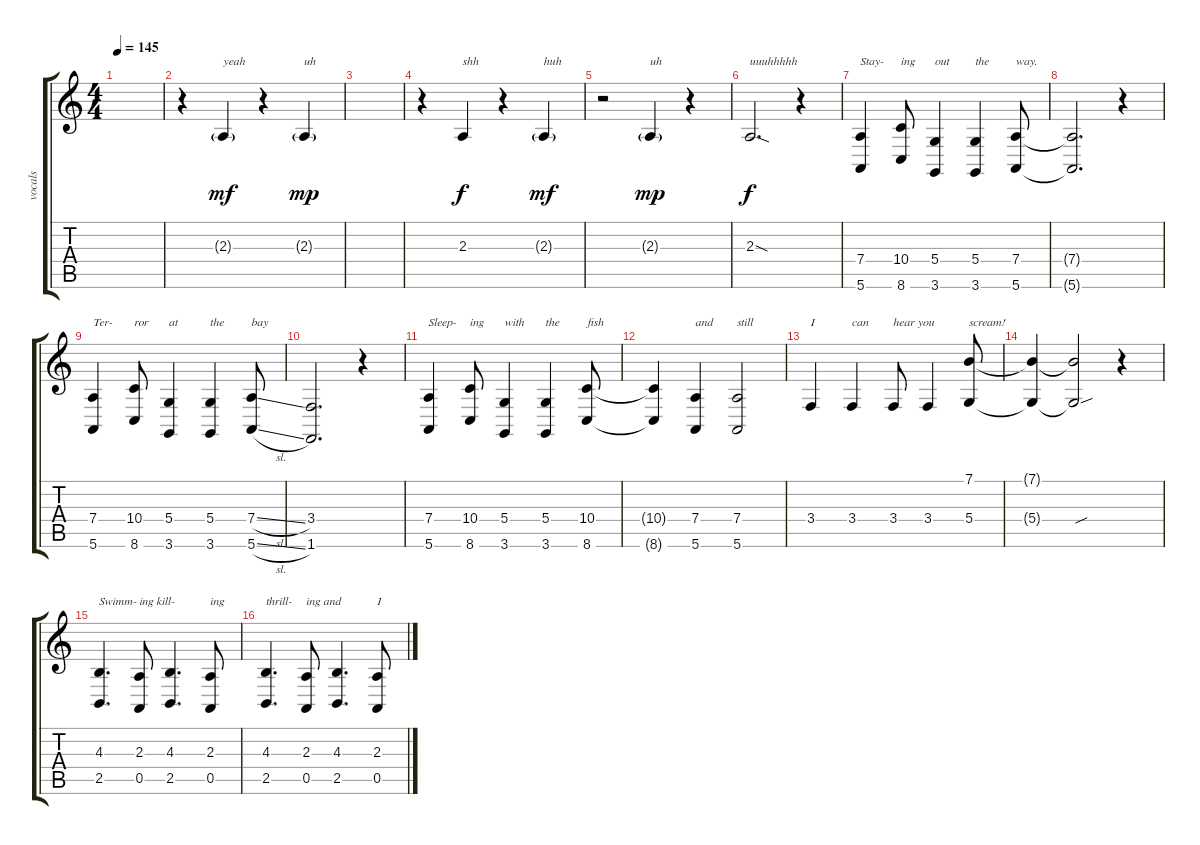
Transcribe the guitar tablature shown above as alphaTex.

\track ("vocals" "vocals") {instrument lead1square}
\staff {score tabs}
\tuning (E4 B3 G3 D3 A2 E2) {hide}
\ts (4 4)
\tempo 145
\clef g2
\ks c
|
r.4 2.3{g}.4{txt "yeah" dy mf} r.4 2.3{g}.4{txt "uh" dy mp} |
|
r.4 2.3.4{txt "shh" dy f} r.4 2.3{g}.4{txt "huh" dy mf} |
r.2 2.3{g}.4{txt "uh" dy mp} r.4 |
2.3{sod}.2{d txt "uuuhhhhh" dy f} r.4 |
(7.4 5.6).4{txt "Stay-"} (10.4 8.6).8{txt "ing"} (5.4 3.6).4{txt "out"} (5.4 3.6).4{txt "the"} (7.4 5.6).8{txt "way."} |
(7.4{t} 5.6{t}).2{d} r.4 |
(7.4 5.6).4{txt "Ter-"} (10.4 8.6).8{txt "ror"} (5.4 3.6).4{txt "at"} (5.4 3.6).4{txt "the"} (7.4{sl} 5.6{sl}).8{txt "bay"} |
(3.4 1.6).2{d} r.4 |
(7.4 5.6).4{txt "Sleep-"} (10.4 8.6).8{txt "ing"} (5.4 3.6).4{txt "with"} (5.4 3.6).4{txt "the"} (10.4 8.6).8{txt "fish"} |
(10.4{t} 8.6{t}).4 (7.4 5.6).4{txt "and"} (7.4 5.6).2{txt "still"} |
3.4.4{txt "I"} 3.4.4{txt "can"} 3.4.8{txt "hear you"} 3.4.4 (7.1 5.4).8{txt "scream!"} |
(7.1{t} 5.4{t}).4 (7.1{t} 5.4{sou t}).2 r.4 |
(4.3 2.5).4{d txt "Swimm-"} (2.3 0.5).8{txt "ing kill-"} (4.3 2.5).4{d} (2.3 0.5).8{txt "ing"} |
(4.3 2.5).4{d txt "thrill-"} (2.3 0.5).8{txt "ing and"} (4.3 2.5).4{d} (2.3 0.5).8{txt "I"}
